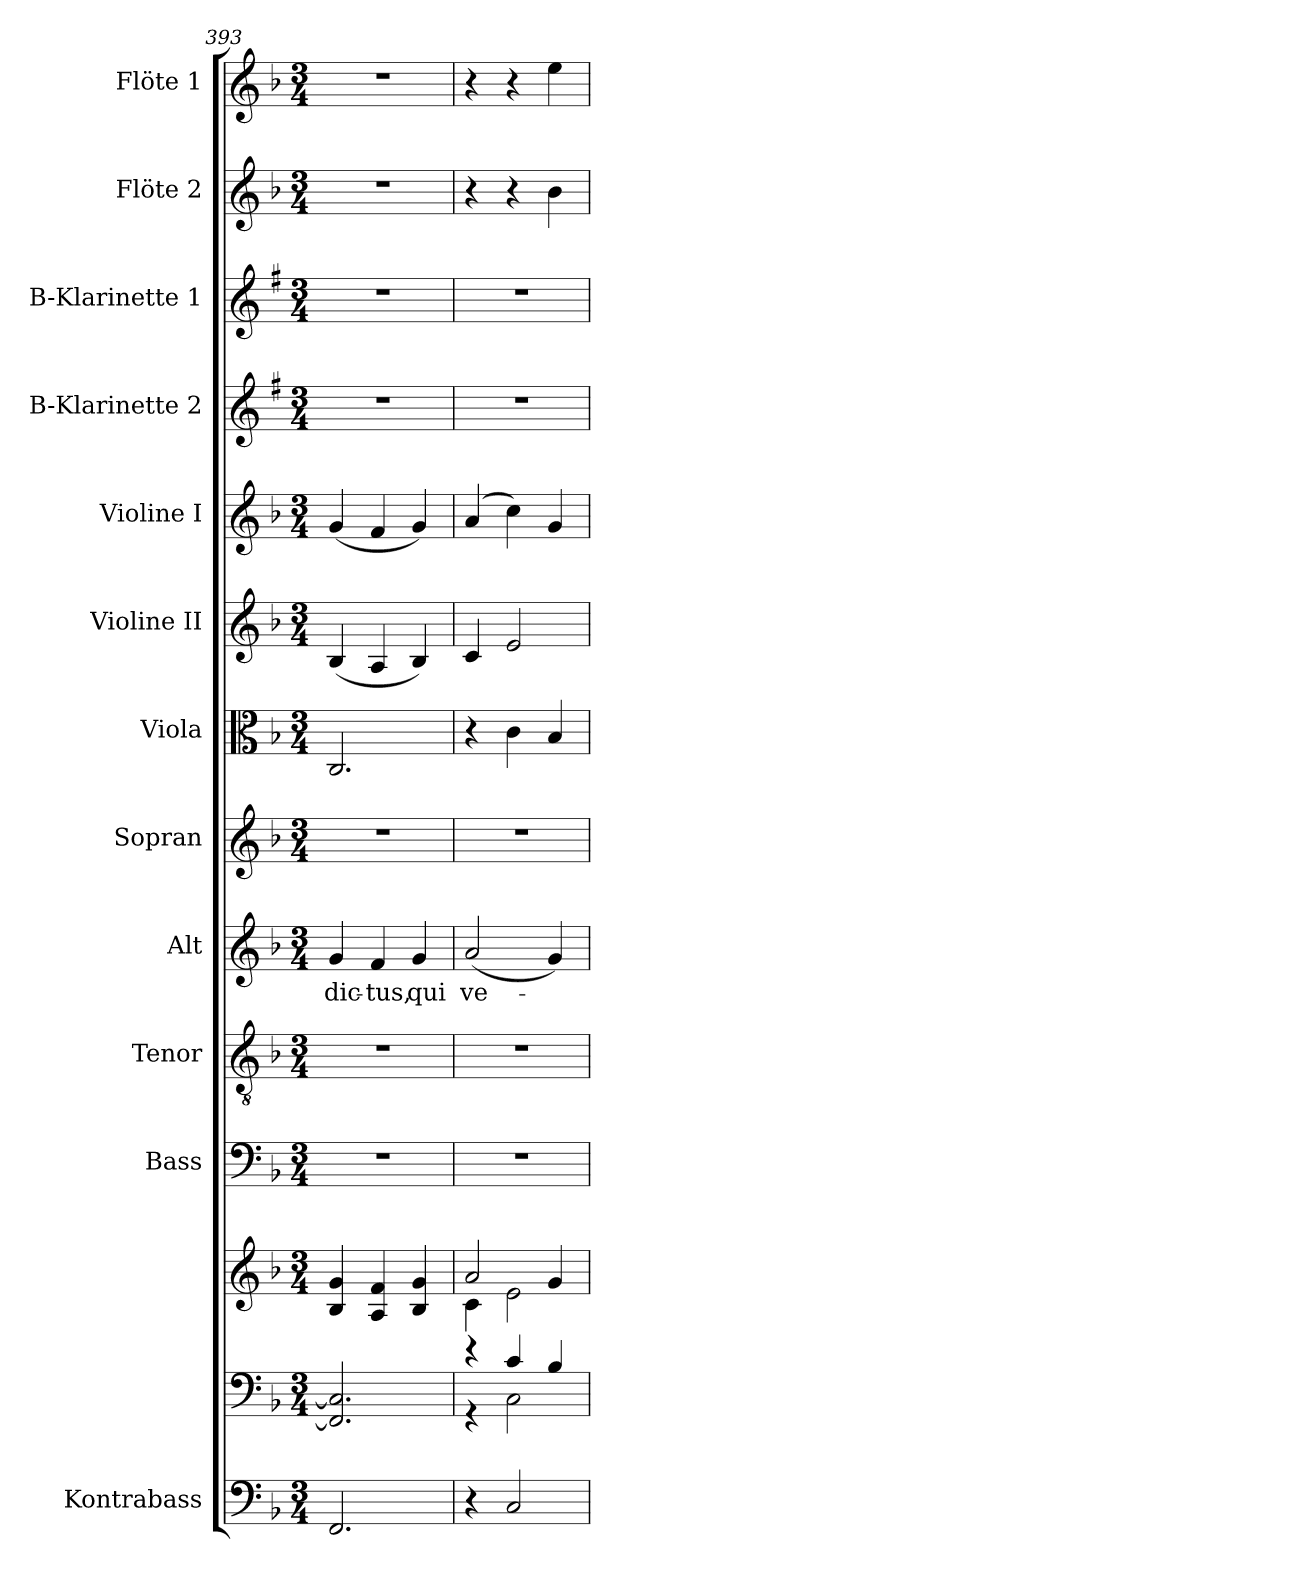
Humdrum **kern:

**kern	**kern	**kern	**kern	**kern	**kern	**text	**kern	**kern	**kern	**kern	**kern	**kern	**kern	**kern
*part13	*part12	*part12	*part11	*part10	*part9	*part9	*part8	*part7	*part6	*part5	*part4	*part3	*part2	*part1
*staff14	*staff13	*staff12	*staff11	*staff10	*staff9	*staff9	*staff8	*staff7	*staff6	*staff5	*staff4	*staff3	*staff2	*staff1
*I"Kontrabass	*	*	*I"Bass	*I"Tenor	*I"Alt	*	*I"Sopran	*I"Viola	*I"Violine II	*I"Violine I	*I"B-Klarinette 2	*I"B-Klarinette 1	*I"Flöte 2	*I"Flöte 1
*I'Kb.	*	*	*I'B.	*I'T.	*I'A.	*	*I'S.	*I'Vla.	*I'Vl. II	*I'Vl. I	*I'B Kl. 2	*I'B Kl. 1	*I'Fl. 2	*I'Fl. 1
*clefF4	*clefF4	*clefG2	*clefF4	*clefGv2	*clefG2	*	*clefG2	*clefC3	*clefG2	*clefG2	*clefG2	*clefG2	*clefG2	*clefG2
*ITrd7c12	*	*	*	*	*	*	*	*	*	*	*ITrd1c2	*ITrd1c2	*	*
*k[b-]	*k[b-]	*k[b-]	*k[b-]	*k[b-]	*k[b-]	*	*k[b-]	*k[b-]	*k[b-]	*k[b-]	*k[b-]	*k[b-]	*k[b-]	*k[b-]
*F:	*F:	*F:	*F:	*F:	*F:	*	*F:	*F:	*F:	*F:	*F:	*F:	*F:	*F:
*M3/4	*M3/4	*M3/4	*M3/4	*M3/4	*M3/4	*	*M3/4	*M3/4	*M3/4	*M3/4	*M3/4	*M3/4	*M3/4	*M3/4
=393	=393	=393	=393	=393	=393	=393	=393	=393	=393	=393	=393	=393	=393	=393
!	!	!	!	!	!	!LO:LY:b	!	!	!	!	!	!	!	!
2.FFF/	2.FF/] 2.C/]	4B-/ 4g/	2.r	2.r	4g/	-dic-	2.r	2.C/	(<4B-/	(<4g/	2.r	2.r	2.r	2.r
!	!	!	!	!	!	!LO:LY:b	!	!	!	!	!	!	!	!
.	.	4A/ 4f/	.	.	4f/	-tus,	.	.	4A/	4f/	.	.	.	.
!	!	!	!	!	!	!LO:LY:b	!	!	!	!	!	!	!	!
.	.	4B-/ 4g/	.	.	4g/	qui	.	.	4B-/)	4g/)	.	.	.	.
=394	=394	=394	=394	=394	=394	=394	=394	=394	=394	=394	=394	=394	=394	=394
*	*^	*^	*	*	*	*	*	*	*	*	*	*	*	*
!	!	!	!	!	!	!	!	!LO:LY:b	!	!	!	!	!	!	!	!
4r	4r	4r	2a/	4c\	2.r	2.r	(<2a/	ve-	2.r	4r	4c/	(4a/	2.r	2.r	4r	4r
2CC/	4c/	2C\	.	2e\	.	.	.	.	.	4c\	2e/	4cc\)	.	.	4r	4r
.	4B-/	.	4g/	.	.	.	4g/)	.	.	4B-/	.	4g/	.	.	4b-\	4ee\
*	*v	*v	*	*	*	*	*	*	*	*	*	*	*	*	*	*
*	*	*v	*v	*	*	*	*	*	*	*	*	*	*	*	*
=	=	=	=	=	=	=	=	=	=	=	=	=	=	=
*-	*-	*-	*-	*-	*-	*-	*-	*-	*-	*-	*-	*-	*-	*-
